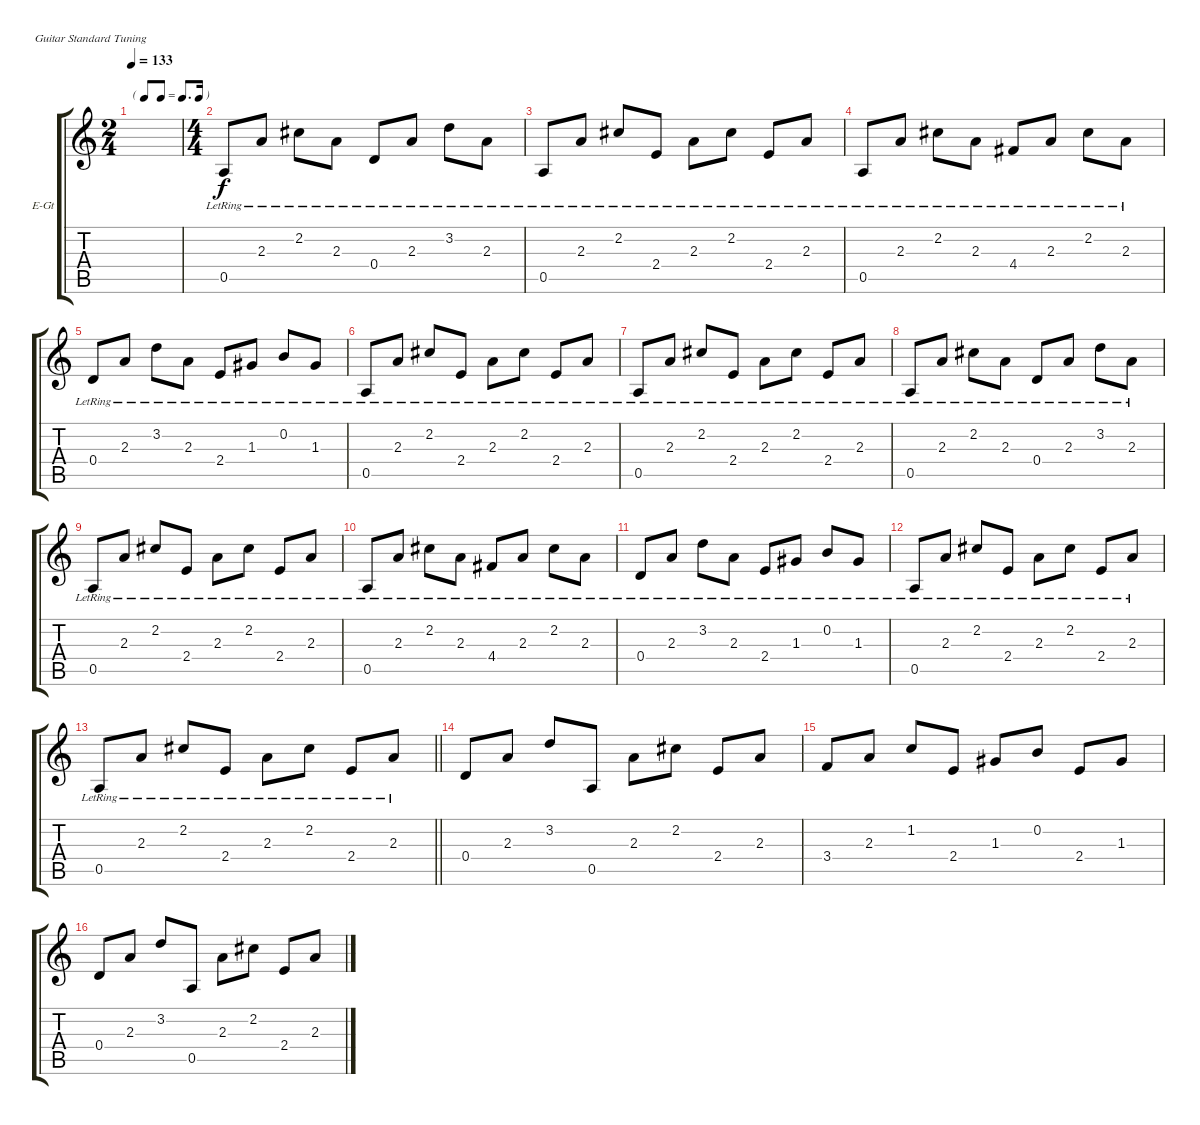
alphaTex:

\defaultSystemsLayout 4
\bracketExtendMode groupsimilarinstruments
\firstSystemTrackNameOrientation horizontal
\otherSystemsTrackNameOrientation horizontal
\track ("Electric Guitar" "E-Gt") {instrument electricguitarclean}
\staff {score tabs}
\tuning (E4 B3 G3 D3 A2 E2)
\ts (2 4)
\tf dotted8th
\tempo 133
\clef g2
\scale
0.39527
\ks c
|
\ts (4 4)
\scale
0.39527 0.5{lr}.8 2.3{lr}.8 2.2{lr}.8 2.3{lr}.8 0.4{lr}.8 2.3{lr}.8 3.2{lr}.8 2.3{lr}.8 |
\scale
0.209459 0.5{lr}.8 2.3{lr}.8 2.2{lr}.8 2.4{lr}.8 2.3{lr}.8 2.2{lr}.8 2.4{lr}.8 2.3{lr}.8 |
\scale
0.333333 0.5{lr}.8 2.3{lr}.8 2.2{lr}.8 2.3{lr}.8 4.4{lr}.8 2.3{lr}.8 2.2{lr}.8 2.3{lr}.8 |
\scale
0.333333 0.4{lr}.8 2.3{lr}.8 3.2{lr}.8 2.3{lr}.8 2.4{lr}.8 1.3{lr}.8 0.2{lr}.8 1.3{lr}.8 |
\scale
0.333333 0.5{lr}.8 2.3{lr}.8 2.2{lr}.8 2.4{lr}.8 2.3{lr}.8 2.2{lr}.8 2.4{lr}.8 2.3{lr}.8 |
\scale
0.333333 0.5{lr}.8 2.3{lr}.8 2.2{lr}.8 2.4{lr}.8 2.3{lr}.8 2.2{lr}.8 2.4{lr}.8 2.3{lr}.8 |
\scale
0.333333 0.5{lr}.8 2.3{lr}.8 2.2{lr}.8 2.3{lr}.8 0.4{lr}.8 2.3{lr}.8 3.2{lr}.8 2.3{lr}.8 |
\scale
0.333333 0.5{lr}.8 2.3{lr}.8 2.2{lr}.8 2.4{lr}.8 2.3{lr}.8 2.2{lr}.8 2.4{lr}.8 2.3{lr}.8 |
\scale
0.333333 0.5{lr}.8 2.3{lr}.8 2.2{lr}.8 2.3{lr}.8 4.4{lr}.8 2.3{lr}.8 2.2{lr}.8 2.3{lr}.8 |
\scale
0.333333 0.4{lr}.8 2.3{lr}.8 3.2{lr}.8 2.3{lr}.8 2.4{lr}.8 1.3{lr}.8 0.2{lr}.8 1.3{lr}.8 |
\scale
0.333333 0.5{lr}.8 2.3{lr}.8 2.2{lr}.8 2.4{lr}.8 2.3{lr}.8 2.2{lr}.8 2.4{lr}.8 2.3{lr}.8 |
\scale
0.333333
\barLineRight lightlight
0.5{lr}.8 2.3{lr}.8 2.2{lr}.8 2.4{lr}.8 2.3{lr}.8 2.2{lr}.8 2.4{lr}.8 2.3{lr}.8 |
\scale
0.333333 0.4.8 2.3.8 3.2.8 0.5.8 2.3.8 2.2.8 2.4.8 2.3.8 |
\scale
0.333333 3.4.8 2.3.8 1.2.8 2.4.8 1.3.8 0.2.8 2.4.8 1.3.8 |
\scale
0.333333 0.4.8 2.3.8 3.2.8 0.5.8 2.3.8 2.2.8 2.4.8 2.3.8
